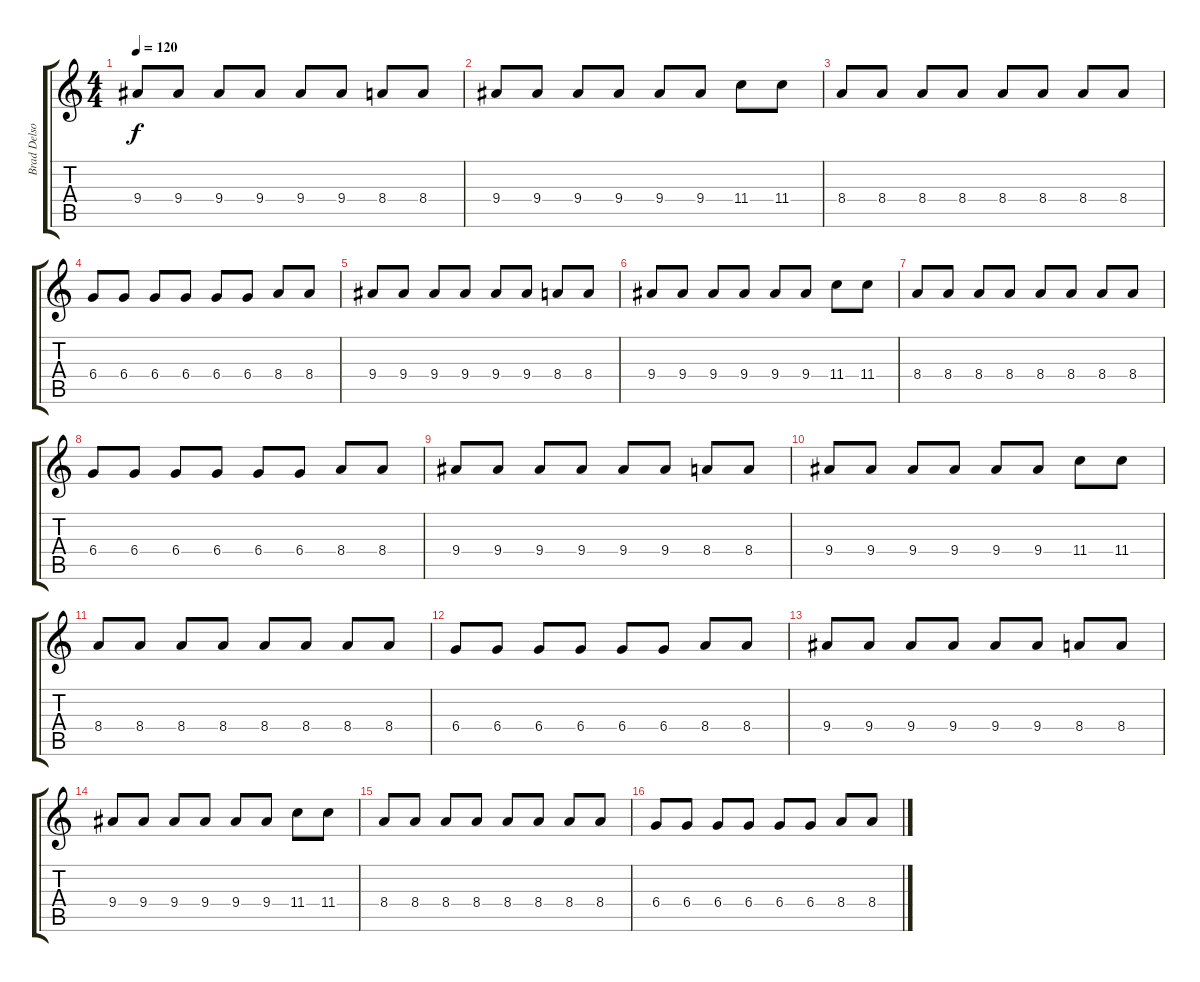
\track ("Brad Delson" "Brad Delso") {instrument distortionguitar}
\staff {score tabs}
\tuning (Eb4 Bb3 Gb3 Db3 Ab2 Db2) {hide}
\ts (4 4)
\tempo 120
\clef g2
\ks c
9.4.8{dy f} 9.4.8 9.4.8 9.4.8 9.4.8 9.4.8 8.4.8 8.4.8 |
9.4.8 9.4.8 9.4.8 9.4.8 9.4.8 9.4.8 11.4.8 11.4.8 |
8.4.8 8.4.8 8.4.8 8.4.8 8.4.8 8.4.8 8.4.8 8.4.8 |
6.4.8 6.4.8 6.4.8 6.4.8 6.4.8 6.4.8 8.4.8 8.4.8 |
9.4.8 9.4.8 9.4.8 9.4.8 9.4.8 9.4.8 8.4.8 8.4.8 |
9.4.8 9.4.8 9.4.8 9.4.8 9.4.8 9.4.8 11.4.8 11.4.8 |
8.4.8 8.4.8 8.4.8 8.4.8 8.4.8 8.4.8 8.4.8 8.4.8 |
6.4.8 6.4.8 6.4.8 6.4.8 6.4.8 6.4.8 8.4.8 8.4.8 |
9.4.8 9.4.8 9.4.8 9.4.8 9.4.8 9.4.8 8.4.8 8.4.8 |
9.4.8 9.4.8 9.4.8 9.4.8 9.4.8 9.4.8 11.4.8 11.4.8 |
8.4.8 8.4.8 8.4.8 8.4.8 8.4.8 8.4.8 8.4.8 8.4.8 |
6.4.8 6.4.8 6.4.8 6.4.8 6.4.8 6.4.8 8.4.8 8.4.8 |
9.4.8 9.4.8 9.4.8 9.4.8 9.4.8 9.4.8 8.4.8 8.4.8 |
9.4.8 9.4.8 9.4.8 9.4.8 9.4.8 9.4.8 11.4.8 11.4.8 |
8.4.8 8.4.8 8.4.8 8.4.8 8.4.8 8.4.8 8.4.8 8.4.8 |
6.4.8 6.4.8 6.4.8 6.4.8 6.4.8 6.4.8 8.4.8 8.4.8
